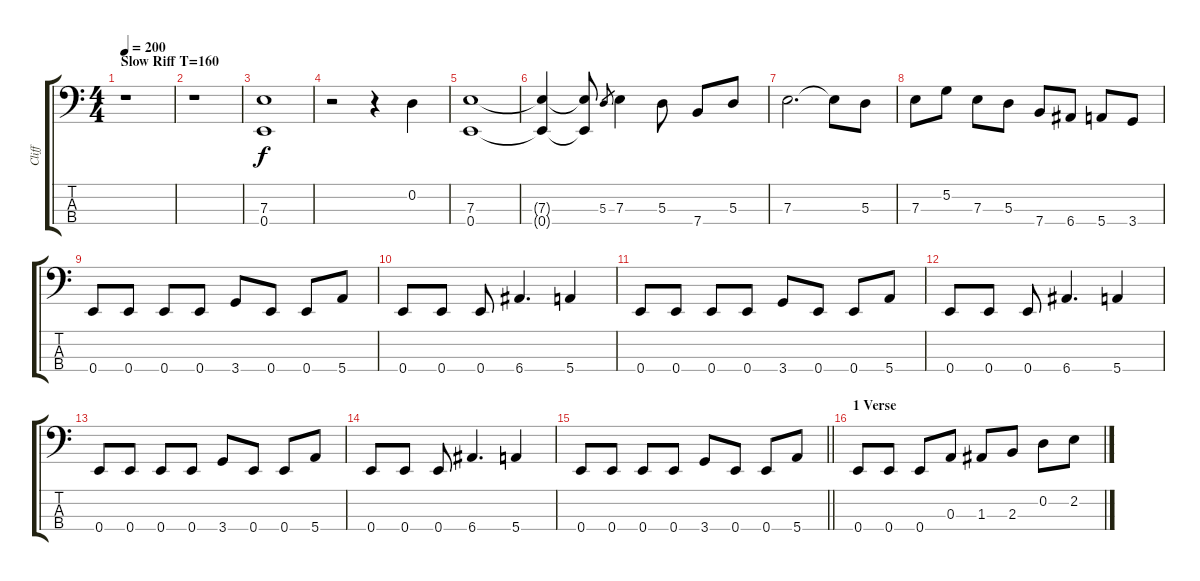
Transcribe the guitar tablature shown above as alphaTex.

\track ("Cliff" "Cliff") {instrument electricbassfinger}
\staff {score tabs}
\tuning (G2 D2 A1 E1) {hide}
\ts (4 4)
\section ("" "Slow Riff T=160")
\tempo 200
\clef f4
\ks c
r.1{dy f} |
r.1 |
(7.3 0.4).1 |
r.2 r.4 0.2.4 |
(7.3 0.4).1 |
(7.3{t} 0.4{t}).4 (7.3{t} 0.4{t}).8 5.3.8{gr} 7.3.4 5.3.8 7.4.8 5.3.8 |
7.3.2{d} 7.3{t}.8 5.3.8 |
7.3.8 5.2.8 7.3.8 5.3.8 7.4.8 6.4.8 5.4.8 3.4.8 |
0.4.8 0.4.8 0.4.8 0.4.8 3.4.8 0.4.8 0.4.8 5.4.8 |
0.4.8 0.4.8 0.4.8 6.4.4{d} 5.4.4 |
0.4.8 0.4.8 0.4.8 0.4.8 3.4.8 0.4.8 0.4.8 5.4.8 |
0.4.8 0.4.8 0.4.8 6.4.4{d} 5.4.4 |
0.4.8 0.4.8 0.4.8 0.4.8 3.4.8 0.4.8 0.4.8 5.4.8 |
0.4.8 0.4.8 0.4.8 6.4.4{d} 5.4.4 |
\barLineRight lightlight
0.4.8 0.4.8 0.4.8 0.4.8 3.4.8 0.4.8 0.4.8 5.4.8 |
\section ("" "1 Verse")
0.4.8 0.4.8 0.4.8 0.3.8 1.3.8 2.3.8 0.2.8 2.2.8
